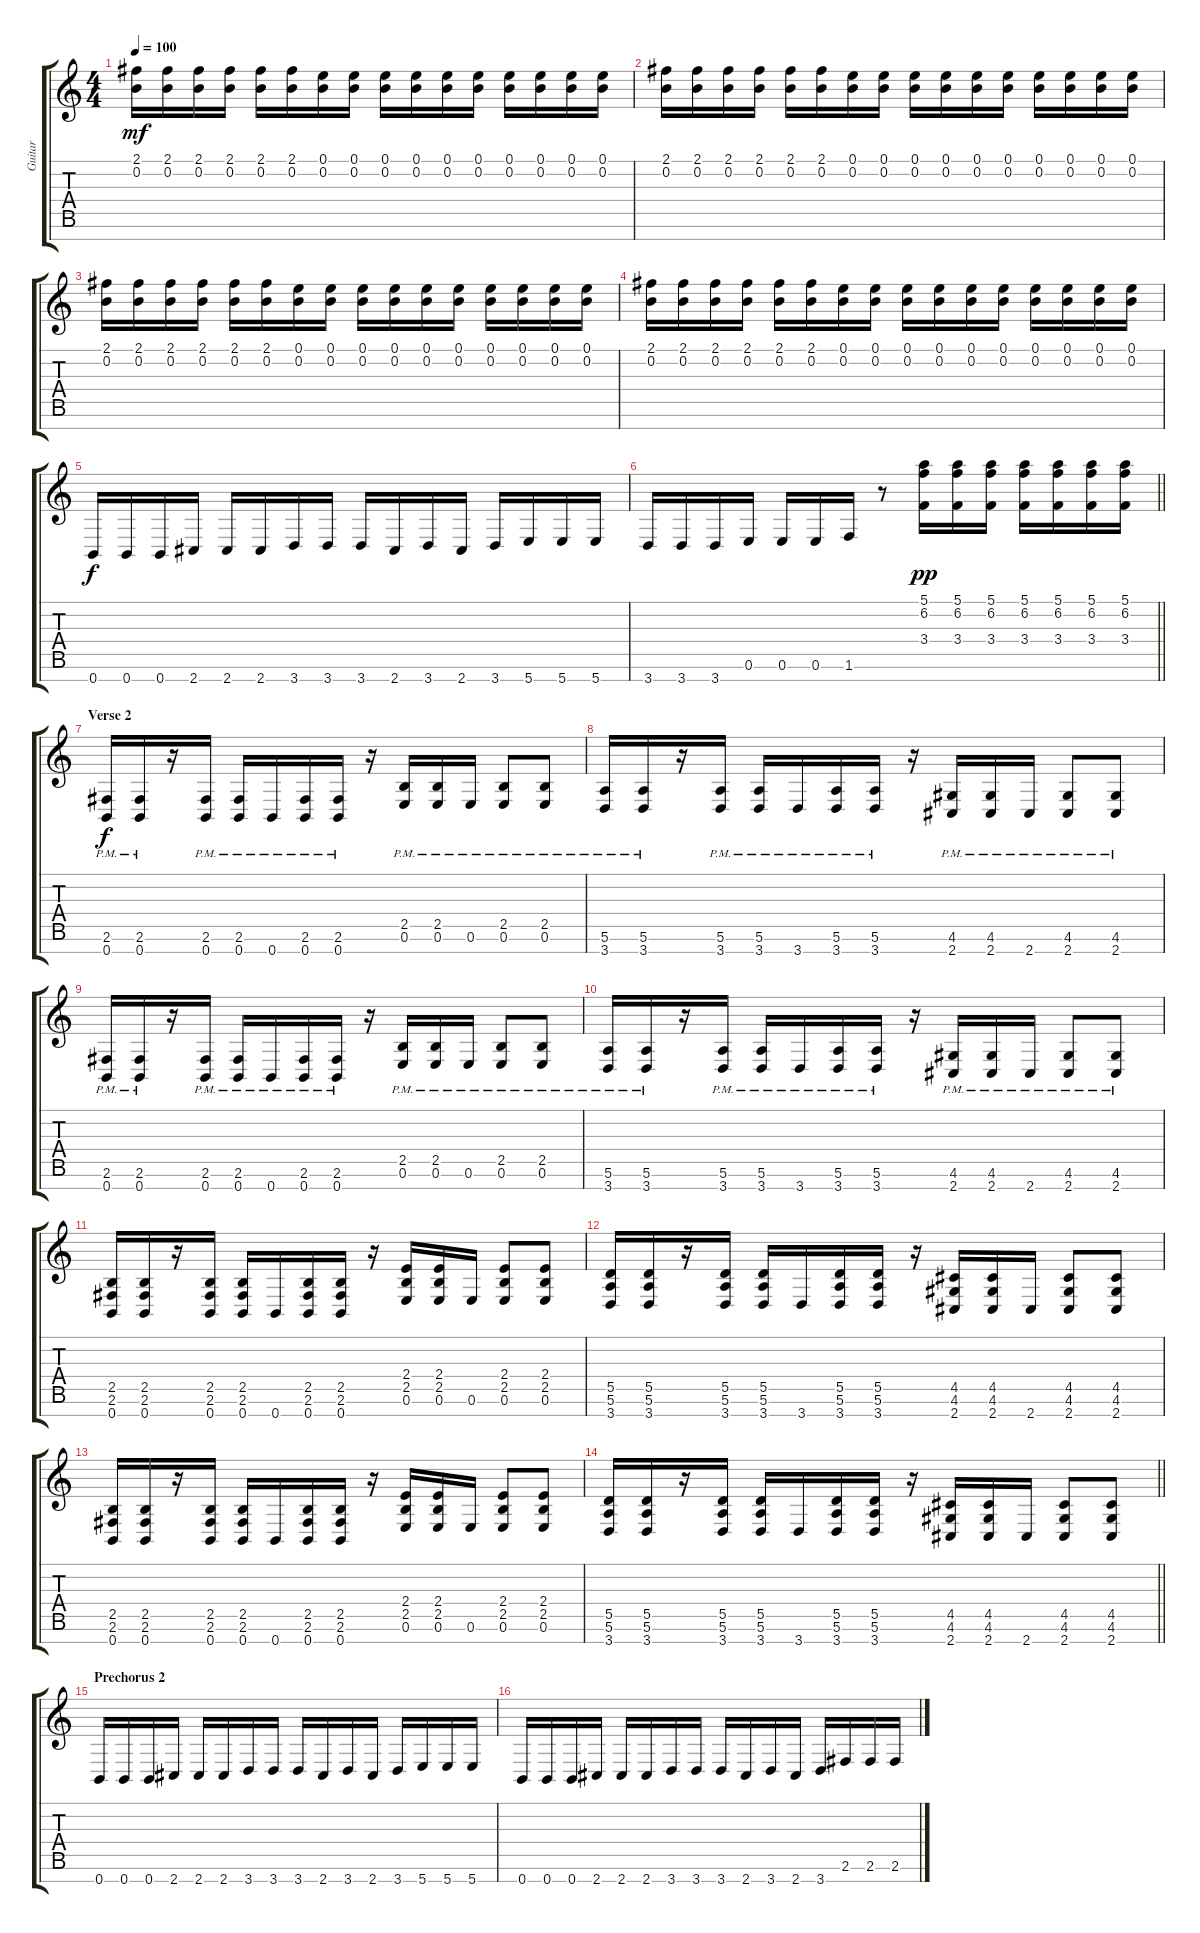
\track ("Guitar" "Guitar") {instrument distortionguitar}
\staff {score tabs}
\tuning (E4 B3 G3 D3 A2 E2 B1) {hide}
\ts (4 4)
\tempo 100
\clef g2
\ks c
(2.1 0.2).16{dy mf} (2.1 0.2).16 (2.1 0.2).16 (2.1 0.2).16 (2.1 0.2).16 (2.1 0.2).16 (0.1 0.2).16 (0.1 0.2).16 (0.1 0.2).16 (0.1 0.2).16 (0.1 0.2).16 (0.1 0.2).16 (0.1 0.2).16 (0.1 0.2).16 (0.1 0.2).16 (0.1 0.2).16 |
(2.1 0.2).16 (2.1 0.2).16 (2.1 0.2).16 (2.1 0.2).16 (2.1 0.2).16 (2.1 0.2).16 (0.1 0.2).16 (0.1 0.2).16 (0.1 0.2).16 (0.1 0.2).16 (0.1 0.2).16 (0.1 0.2).16 (0.1 0.2).16 (0.1 0.2).16 (0.1 0.2).16 (0.1 0.2).16 |
(2.1 0.2).16 (2.1 0.2).16 (2.1 0.2).16 (2.1 0.2).16 (2.1 0.2).16 (2.1 0.2).16 (0.1 0.2).16 (0.1 0.2).16 (0.1 0.2).16 (0.1 0.2).16 (0.1 0.2).16 (0.1 0.2).16 (0.1 0.2).16 (0.1 0.2).16 (0.1 0.2).16 (0.1 0.2).16 |
(2.1 0.2).16 (2.1 0.2).16 (2.1 0.2).16 (2.1 0.2).16 (2.1 0.2).16 (2.1 0.2).16 (0.1 0.2).16 (0.1 0.2).16 (0.1 0.2).16 (0.1 0.2).16 (0.1 0.2).16 (0.1 0.2).16 (0.1 0.2).16 (0.1 0.2).16 (0.1 0.2).16 (0.1 0.2).16 |
0.7.16{dy f balance 0} 0.7.16 0.7.16 2.7.16 2.7.16 2.7.16 3.7.16 3.7.16 3.7.16 2.7.16 3.7.16 2.7.16 3.7.16 5.7.16 5.7.16 5.7.16 |
\barLineRight lightlight
3.7.16 3.7.16 3.7.16 0.6.16 0.6.16 0.6.16 1.6.16 r.8 (5.1 6.2 3.4).16{dy pp balance 8} (5.1 6.2 3.4).16 (5.1 6.2 3.4).16 (5.1 6.2 3.4).16 (5.1 6.2 3.4).16 (5.1 6.2 3.4).16 (5.1 6.2 3.4).16 |
\section ("" "Verse 2")
(2.6{pm} 0.7{pm}).16{dy f balance 0} (2.6{pm} 0.7{pm}).16 r.16 (2.6{pm} 0.7{pm}).16 (2.6{pm} 0.7{pm}).16 0.7{pm}.16 (2.6{pm} 0.7{pm}).16 (2.6{pm} 0.7{pm}).16 r.16 (2.5{pm} 0.6{pm}).16 (2.5{pm} 0.6{pm}).16 0.6{pm}.16 (2.5{pm} 0.6{pm}).8 (2.5{pm} 0.6{pm}).8 |
(5.6{pm} 3.7{pm}).16 (5.6{pm} 3.7{pm}).16 r.16 (5.6{pm} 3.7{pm}).16 (5.6{pm} 3.7{pm}).16 3.7{pm}.16 (5.6{pm} 3.7{pm}).16 (5.6{pm} 3.7{pm}).16 r.16 (4.6{pm} 2.7{pm}).16 (4.6{pm} 2.7{pm}).16 2.7{pm}.16 (4.6{pm} 2.7{pm}).8 (4.6{pm} 2.7{pm}).8 |
(2.6{pm} 0.7{pm}).16 (2.6{pm} 0.7{pm}).16 r.16 (2.6{pm} 0.7{pm}).16 (2.6{pm} 0.7{pm}).16 0.7{pm}.16 (2.6{pm} 0.7{pm}).16 (2.6{pm} 0.7{pm}).16 r.16 (2.5{pm} 0.6{pm}).16 (2.5{pm} 0.6{pm}).16 0.6{pm}.16 (2.5{pm} 0.6{pm}).8 (2.5{pm} 0.6{pm}).8 |
(5.6{pm} 3.7{pm}).16 (5.6{pm} 3.7{pm}).16 r.16 (5.6{pm} 3.7{pm}).16 (5.6{pm} 3.7{pm}).16 3.7{pm}.16 (5.6{pm} 3.7{pm}).16 (5.6{pm} 3.7{pm}).16 r.16 (4.6{pm} 2.7{pm}).16 (4.6{pm} 2.7{pm}).16 2.7{pm}.16 (4.6{pm} 2.7{pm}).8 (4.6{pm} 2.7{pm}).8 |
(2.5 2.6 0.7).16 (2.5 2.6 0.7).16 r.16 (2.5 2.6 0.7).16 (2.5 2.6 0.7).16 0.7.16 (2.5 2.6 0.7).16 (2.5 2.6 0.7).16 r.16 (2.4 2.5 0.6).16 (2.4 2.5 0.6).16 0.6.16 (2.4 2.5 0.6).8 (2.4 2.5 0.6).8 |
(5.5 5.6 3.7).16 (5.5 5.6 3.7).16 r.16 (5.5 5.6 3.7).16 (5.5 5.6 3.7).16 3.7.16 (5.5 5.6 3.7).16 (5.5 5.6 3.7).16 r.16 (4.5 4.6 2.7).16 (4.5 4.6 2.7).16 2.7.16 (4.5 4.6 2.7).8 (4.5 4.6 2.7).8 |
(2.5 2.6 0.7).16 (2.5 2.6 0.7).16 r.16 (2.5 2.6 0.7).16 (2.5 2.6 0.7).16 0.7.16 (2.5 2.6 0.7).16 (2.5 2.6 0.7).16 r.16 (2.4 2.5 0.6).16 (2.4 2.5 0.6).16 0.6.16 (2.4 2.5 0.6).8 (2.4 2.5 0.6).8 |
\barLineRight lightlight
(5.5 5.6 3.7).16 (5.5 5.6 3.7).16 r.16 (5.5 5.6 3.7).16 (5.5 5.6 3.7).16 3.7.16 (5.5 5.6 3.7).16 (5.5 5.6 3.7).16 r.16 (4.5 4.6 2.7).16 (4.5 4.6 2.7).16 2.7.16 (4.5 4.6 2.7).8 (4.5 4.6 2.7).8 |
\section ("" "Prechorus 2")
0.7.16 0.7.16 0.7.16 2.7.16 2.7.16 2.7.16 3.7.16 3.7.16 3.7.16 2.7.16 3.7.16 2.7.16 3.7.16 5.7.16 5.7.16 5.7.16 |
0.7.16 0.7.16 0.7.16 2.7.16 2.7.16 2.7.16 3.7.16 3.7.16 3.7.16 2.7.16 3.7.16 2.7.16 3.7.16 2.6.16 2.6.16 2.6.16
